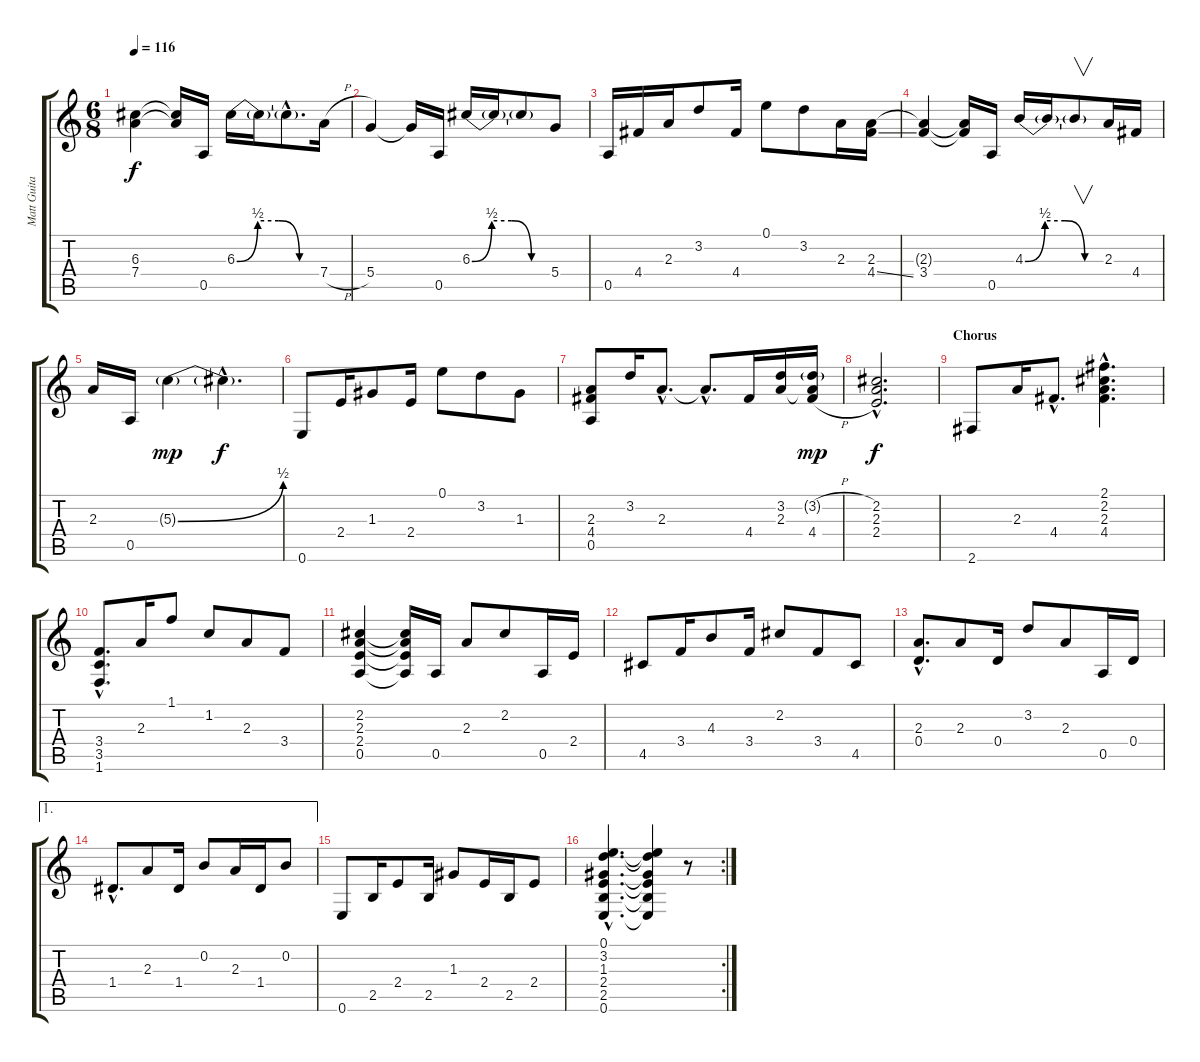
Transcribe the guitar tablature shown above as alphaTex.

\track ("Matt Guitar" "Matt Guita") {instrument electricbassfinger}
\staff {score tabs}
\tuning (E4 B3 G3 D3 A2 E2) {hide}
\ts (6 8)
\tempo 116
\clef g2
\ks c
(6.3 7.4).4{dy f} (6.3{t} 7.4{t}).16 0.5.16 6.3{be (custom 0 0 15 2 30 2 45 0 60 0)}.16 6.3{t}.16 6.3{hac t}.8{d} 7.4{h}.16 |
5.4.4 5.4{t}.16 0.5.16 6.3{be (custom 0 0 15 2 30 2 45 0 60 0)}.16 6.3{t}.16 6.3{t}.8 5.4.8 |
0.5.16 4.4.16 2.3.16 3.2.8 4.4.16 0.1.8 3.2.8 2.3.16 (2.3 4.4{ss}).16 |
(2.3{t} 3.4).4 (2.3{t} 3.4{t}).16 0.5.16 4.3{be (custom 0 0 15 2 30 2 45 0 60 0)}.16 4.3{t}.16 4.3{t}.8{v} 2.3.16 4.4.16 |
2.3.16 0.5.16 5.3{be (bend 0 0 60 2) g}.4{dy mp} 5.3{hac t}.4{d dy f} |
0.6.8 2.4.16 1.3.8 2.4.16 0.1.8 3.2.8 1.3.8 |
(2.3 4.4 0.5).8 3.2.16 2.3{hac}.8{d} 2.3{hac t}.8{d} 4.4.16 (3.2 2.3).16 (3.2{h g} 2.3{t} 4.4{h}).16{dy mp} |
(2.2{hac} 2.3{hac} 2.4{hac}).2{d dy f} |
\section ("" "Chorus")
2.6.8 2.3.16 4.4{hac}.8{d} (2.1{hac} 2.2{hac} 2.3{hac} 4.4{hac}).4{d} |
(3.4{hac} 3.5{hac} 1.6{hac}).8{d} 2.3.16 1.1.8 1.2.8 2.3.8 3.4.8 |
(2.2 2.3 2.4 0.5).4 (2.2{t} 2.3{t} 2.4{t} 0.5{t}).16 0.5.16 2.3.8 2.2.8 0.5.16 2.4.16 |
4.5.8 3.4.16 4.3.8 3.4.16 2.2.8 3.4.8 4.5.8 |
(2.3{hac} 0.4{hac}).8{d} 2.3.8 0.4.16 3.2.8 2.3.8 0.5.16 0.4.16 |
\ae 1
1.4{hac}.8{d} 2.3.8 1.4.16 0.2.8 2.3.16 1.4.16 0.2.8 |
0.6.8 2.5.16 2.4.8 2.5.16 1.3.8 2.4.16 2.5.16 2.4.8 |
\rc 2
(0.1{hac} 3.2{hac} 1.3{hac} 2.4{hac} 2.5{hac} 0.6{hac}).4{d} (0.1{t} 3.2{t} 1.3{t} 2.4{t} 2.5{t} 0.6{t}).4 r.8
